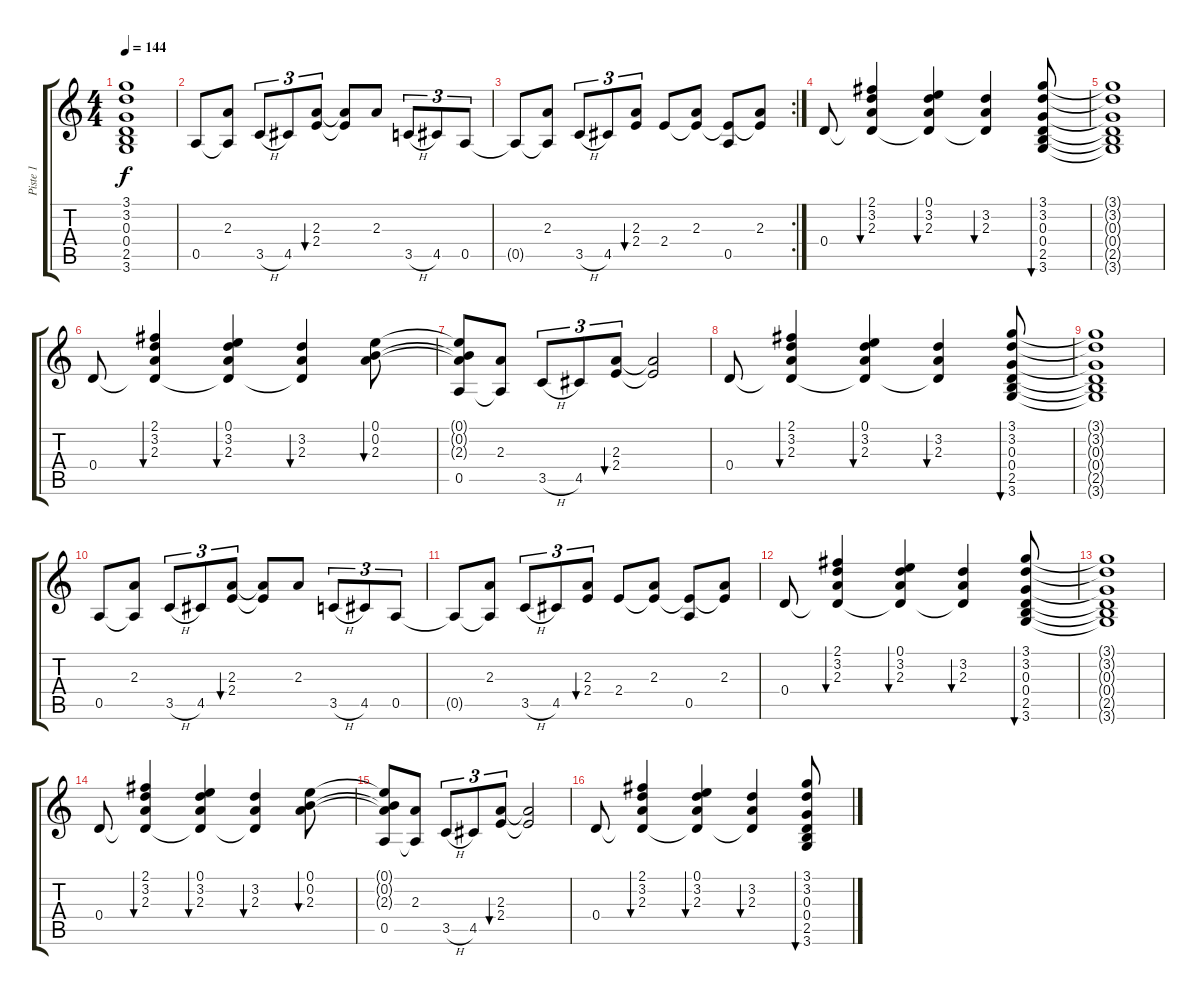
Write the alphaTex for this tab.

\track ("Piste 1" "Piste 1") {instrument acousticguitarsteel}
\staff {score tabs}
\tuning (E4 B3 G3 D3 A2 E2) {hide}
\ts (4 4)
\tempo 144
\clef g2
\ks c
(3.1{t} 3.2{t} 0.3{t} 0.4{t} 2.5{t} 3.6{t}).1{dy f} |
0.5.8 (2.3 0.5{t}).8 3.5{h}.8{tu (3 2)} 4.5.8{tu (3 2)} (2.3 2.4).8{tu (3 2) bu 120} (2.3{t} 2.4{t}).8 2.3.8 3.5{h}.8{tu (3 2)} 4.5.8{tu (3 2)} 0.5.8{tu (3 2)} |
\rc 2
0.5{t}.8 (2.3 0.5{t}).8 3.5{h}.8{tu (3 2)} 4.5.8{tu (3 2)} (2.3 2.4).8{tu (3 2) bu 120} 2.4.8 (2.3 2.4{t}).8 (2.4{t} 0.5).8 (2.3 2.4{t}).8 |
0.4.8{volume 10} (2.1 3.2 2.3 0.4{t}).4{bu 120} (0.1 3.2 2.3 0.4{t}).4{bu 120} (3.2 2.3 0.4{t}).4{bu 120} (3.1 3.2 0.3 0.4 2.5 3.6).8{bu 120} |
(3.1{t} 3.2{t} 0.3{t} 0.4{t} 2.5{t} 3.6{t}).1 |
0.4.8 (2.1 3.2 2.3 0.4{t}).4{bu 120} (0.1 3.2 2.3 0.4{t}).4{bu 120} (3.2 2.3 0.4{t}).4{bu 120} (0.1 0.2 2.3).8{bu 120} |
(0.1{t} 0.2{t} 2.3{t} 0.5).8 (2.3 0.5{t}).8 3.5{h}.8{tu (3 2)} 4.5.8{tu (3 2)} (2.3 2.4).8{tu (3 2) bu 120} (2.3{t} 2.4{t}).2 |
0.4.8 (2.1 3.2 2.3 0.4{t}).4{bu 120} (0.1 3.2 2.3 0.4{t}).4{bu 120} (3.2 2.3 0.4{t}).4{bu 120} (3.1 3.2 0.3 0.4 2.5 3.6).8{bu 120} |
(3.1{t} 3.2{t} 0.3{t} 0.4{t} 2.5{t} 3.6{t}).1 |
0.5.8 (2.3 0.5{t}).8 3.5{h}.8{tu (3 2)} 4.5.8{tu (3 2)} (2.3 2.4).8{tu (3 2) bu 120} (2.3{t} 2.4{t}).8 2.3.8 3.5{h}.8{tu (3 2)} 4.5.8{tu (3 2)} 0.5.8{tu (3 2)} |
0.5{t}.8 (2.3 0.5{t}).8 3.5{h}.8{tu (3 2)} 4.5.8{tu (3 2)} (2.3 2.4).8{tu (3 2) bu 120} 2.4.8 (2.3 2.4{t}).8 (2.4{t} 0.5).8 (2.3 2.4{t}).8 |
0.4.8{volume 6} (2.1 3.2 2.3 0.4{t}).4{bu 120} (0.1 3.2 2.3 0.4{t}).4{bu 120} (3.2 2.3 0.4{t}).4{bu 120} (3.1 3.2 0.3 0.4 2.5 3.6).8{bu 120} |
(3.1{t} 3.2{t} 0.3{t} 0.4{t} 2.5{t} 3.6{t}).1 |
0.4.8 (2.1 3.2 2.3 0.4{t}).4{bu 120} (0.1 3.2 2.3 0.4{t}).4{bu 120} (3.2 2.3 0.4{t}).4{bu 120} (0.1 0.2 2.3).8{bu 120} |
(0.1{t} 0.2{t} 2.3{t} 0.5).8 (2.3 0.5{t}).8 3.5{h}.8{tu (3 2)} 4.5.8{tu (3 2)} (2.3 2.4).8{tu (3 2) bu 120} (2.3{t} 2.4{t}).2 |
0.4.8 (2.1 3.2 2.3 0.4{t}).4{bu 120} (0.1 3.2 2.3 0.4{t}).4{bu 120} (3.2 2.3 0.4{t}).4{bu 120} (3.1 3.2 0.3 0.4 2.5 3.6).8{bu 120}
